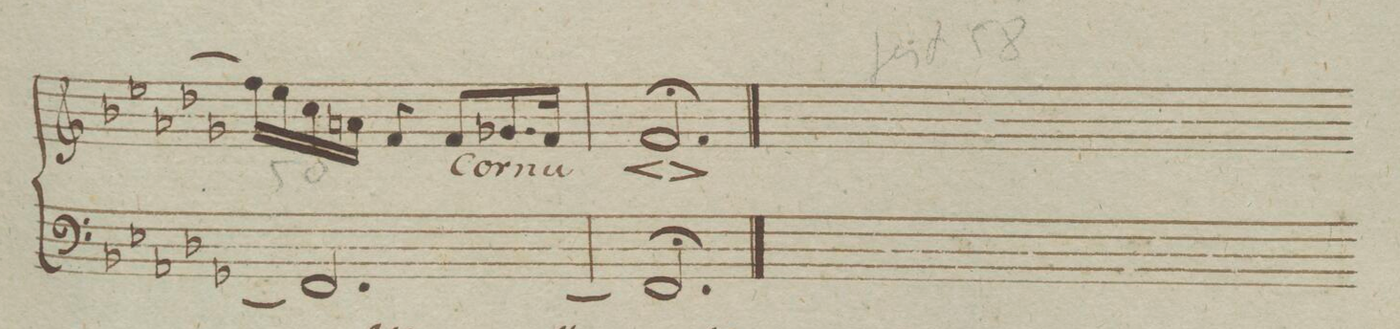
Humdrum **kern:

**kern
*I"Organo.
*clefF4
*k[b-e-a-d-g-]
*M3/4
2.FF/_
=51
2.FF;/]
==
*-
